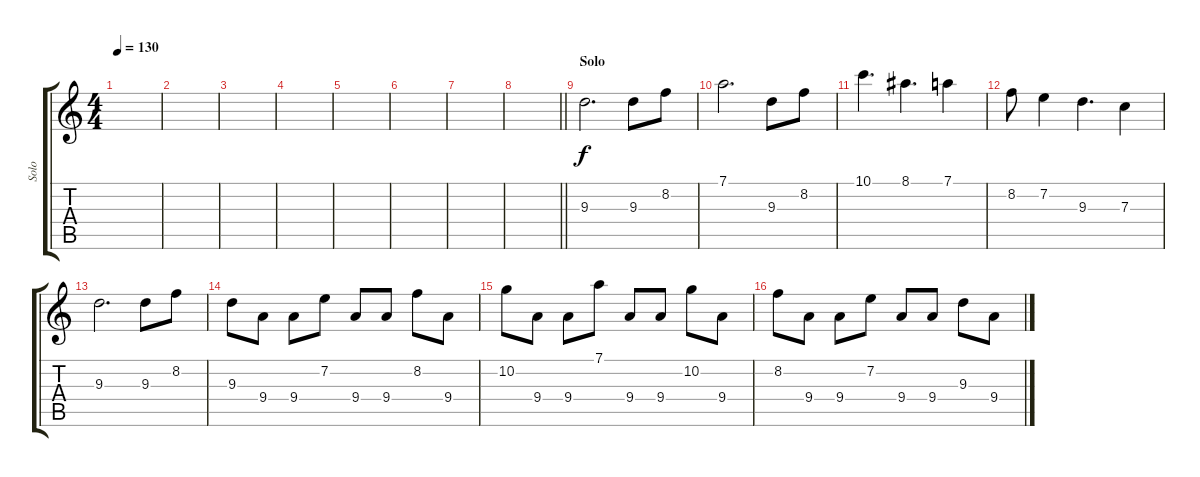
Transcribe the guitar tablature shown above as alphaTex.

\track ("Solo" "Solo") {instrument distortionguitar}
\staff {score tabs}
\tuning (D4 A3 F3 C3 G2 C2) {hide}
\ts (4 4)
\tempo 130
\clef g2
\ks c
|
|
|
|
|
|
|
\barLineRight lightlight
|
\section ("" "Solo")
9.3.2{d} 9.3.8 8.2.8 |
7.1.2{d} 9.3.8 8.2.8 |
10.1.4{d} 8.1.4{d} 7.1.4 |
8.2.8 7.2.4 9.3.4{d} 7.3.4 |
9.3.2{d} 9.3.8 8.2.8 |
9.3.8 9.4.8 9.4.8 7.2.8 9.4.8 9.4.8 8.2.8 9.4.8 |
10.2.8 9.4.8 9.4.8 7.1.8 9.4.8 9.4.8 10.2.8 9.4.8 |
8.2.8 9.4.8 9.4.8 7.2.8 9.4.8 9.4.8 9.3.8 9.4.8
